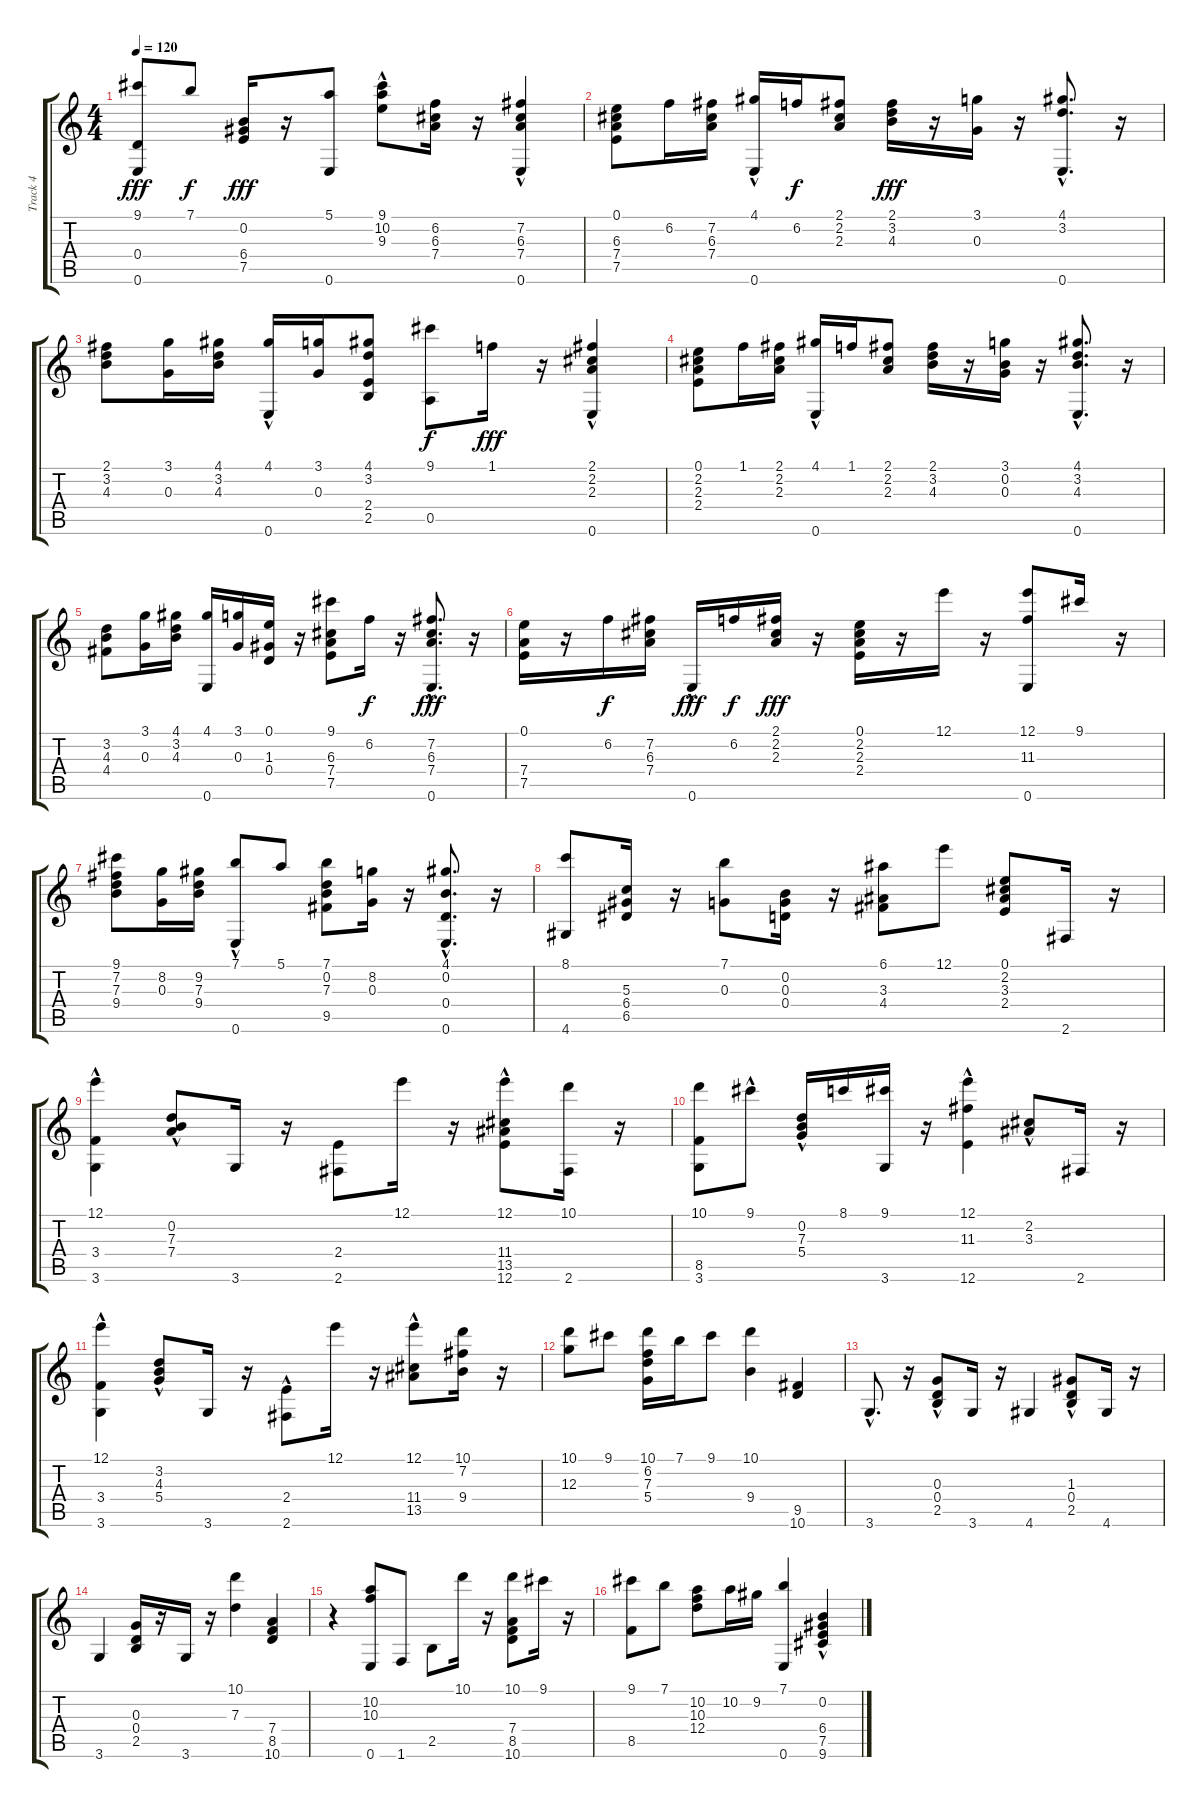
\track ("Track 4" "Track 4") {instrument acousticguitarnylon}
\staff {score tabs}
\tuning (E4 B3 G3 D3 A2 E2) {hide}
\ts (4 4)
\tempo 120
\clef g2
\ks c
(9.1 0.4 0.6).8{dy fff} 7.1.8{dy f} (0.2 6.4 7.5).16{dy fff} r.16 (5.1 0.6).8 (9.1{hac} 10.2 9.3).8 (6.2 6.3 7.4).16 r.16 (7.2 6.3{hac} 7.4{hac} 0.6{hac}).4 |
(0.1 6.3 7.4 7.5).8 6.2.16 (7.2 6.3 7.4).16 (4.1 0.6{hac}).16 6.2.16{dy f} (2.1 2.2 2.3).8 (2.1 3.2 4.3).16{dy fff} r.16 (3.1 0.3).16 r.16 (4.1{hac} 3.2{hac} 0.6{hac}).8{d} r.16 |
(2.1 3.2 4.3).8 (3.1 0.3).16 (4.1 3.2 4.3).16 (4.1 0.6{hac}).16 (3.1 0.3).16 (4.1 3.2 2.4 2.5).8 (9.1 0.5).8{dy f} 1.1.16{dy fff} r.16 (2.1{hac} 2.2{hac} 2.3{hac} 0.6).4 |
(0.1 2.2 2.3 2.4).8 1.1.16 (2.1 2.2 2.3).16 (4.1 0.6{hac}).16 1.1.16 (2.1 2.2 2.3).8 (2.1 3.2 4.3).16 r.16 (3.1 0.2 0.3).16 r.16 (4.1{hac} 3.2{hac} 4.3{hac} 0.6{hac}).8{d} r.16 |
(3.2 4.3 4.4).8 (3.1 0.3).16 (4.1 3.2 4.3).16 (4.1 0.6).16 (3.1 0.3).16 (0.1 1.3 0.4).16 r.16 (9.1 6.3 7.4 7.5).8 6.2.16{dy f} r.16 (7.2{hac} 6.3{hac} 7.4{hac} 0.6{hac}).8{d dy fff} r.16 |
(0.1 7.4 7.5).16 r.16 6.2.16{dy f} (7.2 6.3 7.4).16 0.6{hac}.16{dy fff} 6.2.16{dy f} (2.1 2.2 2.3).16{dy fff} r.16 (0.1 2.2 2.3 2.4).16 r.16 12.1.16 r.16 (12.1 11.3 0.6).8 9.1.16 r.16 |
(9.1 7.2 7.3 9.4).8 (8.2 0.3).16 (9.2 7.3 9.4).16 (7.1 0.6{hac}).8 5.1.8 (7.1 0.2 7.3 9.5).8 (8.2 0.3).16 r.16 (4.1{hac} 0.2{hac} 0.4{hac} 0.6{hac}).8{d} r.16 |
(8.1 4.6).8 (5.3 6.4 6.5).16 r.16 (7.1 0.3).8 (0.2 0.3 0.4).16 r.16 (6.1 3.3 4.4).8 12.1.8 (0.1 2.2 3.3 2.4).8 2.6.16 r.16 |
(12.1 3.4{hac} 3.6).4 (0.2 7.3{hac} 7.4{hac}).8 3.6.16 r.16 (2.4 2.6).8 12.1.16 r.16 (12.1 11.4 13.5{hac} 12.6).8 (10.1 2.6).16 r.16 |
(10.1 8.5 3.6).8 9.1{hac}.8 (0.2{hac} 7.3{hac} 5.4{hac}).16 8.1.16 (9.1 3.6).16 r.16 (12.1{hac} 11.3 12.6).4 (2.2{hac} 3.3{hac}).8 2.6.16 r.16 |
(12.1 3.4{hac} 3.6).4 (3.2{hac} 4.3{hac} 5.4{hac}).8 3.6.16 r.16 (2.4{hac} 2.6).8 12.1.16 r.16 (12.1 11.4{hac} 13.5{hac}).8 (10.1 7.2 9.4).16 r.16 |
(10.1 12.3).8 9.1.8 (10.1 6.2 7.3 5.4).16 7.1.16 9.1.8 (10.1 9.4).4 (9.5 10.6).4 |
3.6{hac}.8{d} r.16 (0.3 0.4{hac} 2.5).8 3.6.16 r.16 4.6.4 (1.3{hac} 0.4{hac} 2.5{hac}).8 4.6.16 r.16 |
3.6.4 (0.3 0.4 2.5).16 r.16 3.6.16 r.16 (10.1 7.3).4 (7.4 8.5 10.6).4 |
r.4 (10.2 10.3 0.6).8 1.6.8 2.5.8 10.1.16 r.16 (10.1 7.4 8.5 10.6).8 9.1.16 r.16 |
(9.1 8.5).8 7.1.8 (10.2 10.3 12.4).8 10.2.16 9.2.16 (7.1 0.6).4 (0.2{hac} 6.4{hac} 7.5 9.6).4
